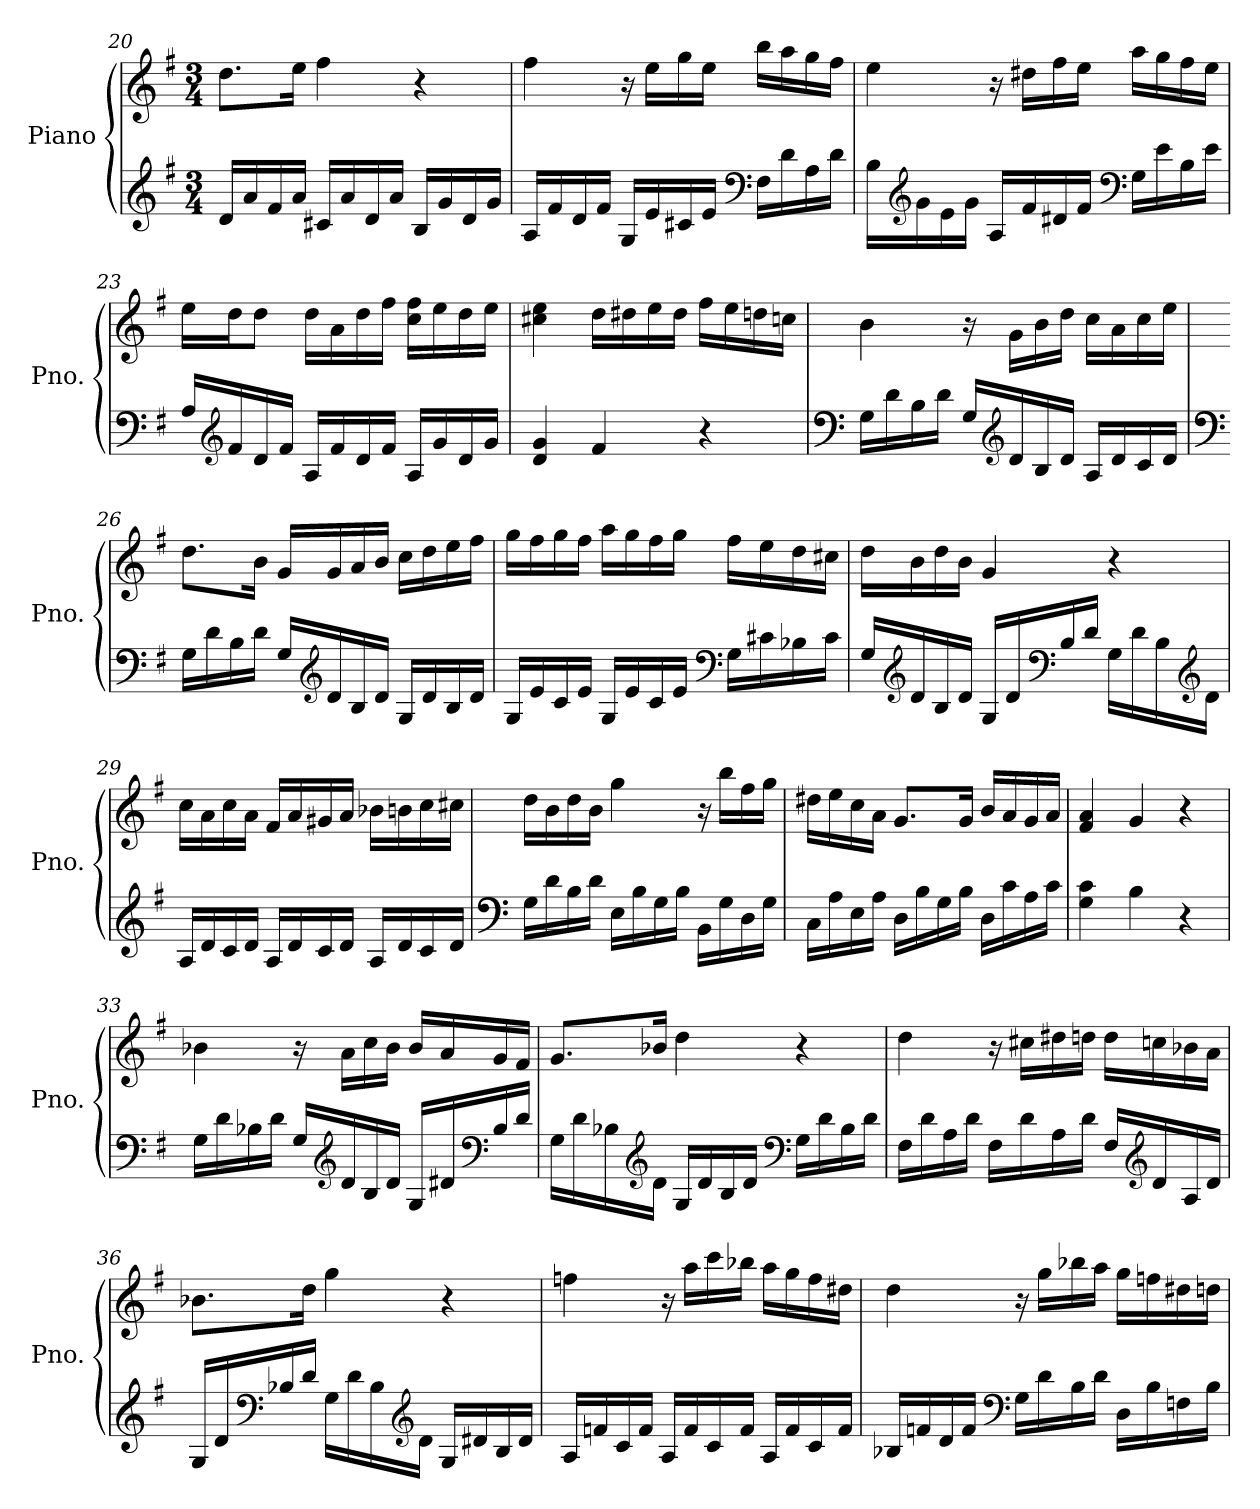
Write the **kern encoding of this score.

**kern	**kern
*part2	*part1
*staff2	*staff1
*I"Piano	*I"Piano
*I'Pno.	*I'Pno.
!!LO:LB:g=z
*clefG2	*clefG2
*k[f#]	*k[f#]
*M3/4	*M3/4
=20	=20
16d/LL	8.dd\L
16a/	.
16f#/	.
16a/JJ	16ee\Jk
16c#X/LL	4ff#\
16a/	.
16d/	.
16a/JJ	.
16B/LL	4r
16g/	.
16d/	.
16g/JJ	.
=21	=21
16A/LL	4ff#\
16f#/	.
16d/	.
16f#/JJ	.
16G/LL	16r
16e/	16ee\LL
16c#X/	16gg\
16e/JJ	16ee\JJ
*clefF4	*
16F#\LL	16bb\LL
16d\	16aa\
16A\	16gg\
16d\JJ	16ff#\JJ
!!LO:LB:g=z
=22	=22
16B\LL	4ee\
*clefG2	*
16g\	.
16e\	.
16g\JJ	.
16A/LL	16r
16f#/	16dd#X\LL
16d#X/	16ff#\
16f#/JJ	16ee\JJ
*clefF4	*
16G\LL	16aa\LL
16e\	16gg\
16B\	16ff#\
16e\JJ	16ee\JJ
=23	=23
16A/LL	16ee\LL
*clefG2	*
16f#/	16dd\J
16d/	8dd\J
16f#/JJ	.
16A/LL	16dd\LL
16f#/	16a\
16d/	16dd\
16f#/JJ	16ff#\JJ
16A/LL	16cc\ 16ff#\LL
16g/	16ee\
16d/	16dd\
16g/JJ	16ee\JJ
=24	=24
4d/ 4g/	4cc#X\ 4ee\
4f#/	16dd\LL
.	16dd#X\
.	16ee\
.	16dd#\JJ
4r	16ff#\LL
.	16ee\
.	16ddn\
.	16ccn\JJ
!!LO:LB:g=z
=25	=25
*clefF4	*
16G\LL	4b\
16d\	.
16B\	.
16d\JJ	.
16G/LL	16r
*clefG2	*
16d/	16g\LL
16B/	16b\
16d/JJ	16dd\JJ
16A/LL	16cc\LL
16d/	16a\
16c/	16cc\
16d/JJ	16ee\JJ
=26	=26
*clefF4	*
16G\LL	8.dd\L
16d\	.
16B\	.
16d\JJ	16b\Jk
16G/LL	16g/LL
*clefG2	*
16d/	16g/
16B/	16a/
16d/JJ	16b/JJ
16G/LL	16cc\LL
16d/	16dd\
16B/	16ee\
16d/JJ	16ff#\JJ
!!LO:LB:g=z
=27	=27
16G/LL	16gg\LL
16e/	16ff#\
16c/	16gg\
16e/JJ	16ff#\JJ
16G/LL	16aa\LL
16e/	16gg\
16c/	16ff#\
16e/JJ	16gg\JJ
*clefF4	*
16G\LL	16ff#\LL
16c#X\	16ee\
16B-X\	16dd\
16c#\JJ	16cc#X\JJ
=28	=28
16G/LL	16dd\LL
*clefG2	*
16d/	16b\
16B/	16dd\
16d/JJ	16b\JJ
16G/LL	4g/
16d/	.
*clefF4	*
16B/	.
16d/JJ	.
16G\LL	4r
16d\	.
16B\	.
*clefG2	*
16d\JJ	.
!!LO:LB:g=z
=29	=29
16A/LL	16cc\LL
16d/	16a\
16c/	16cc\
16d/JJ	16a\JJ
16A/LL	16f#/LL
16d/	16a/
16c/	16g#X/
16d/JJ	16a/JJ
16A/LL	16b-X\LL
16d/	16bn\
16c/	16cc\
16d/JJ	16cc#X\JJ
=30	=30
*clefF4	*
16G\LL	16dd\LL
16d\	16b\
16B\	16dd\
16d\JJ	16b\JJ
16E\LL	4gg\
16B\	.
16G\	.
16B\JJ	.
16BB\LL	16r
16G\	16bb\LL
16D\	16ff#\
16G\JJ	16gg\JJ
=31	=31
16C\LL	16dd#X\LL
16A\	16ee\
16E\	16cc\
16A\JJ	16a\JJ
16D\LL	8.g/L
16B\	.
16G\	.
16B\JJ	16g/Jk
16D\LL	16b/LL
16c\	16a/
16A\	16g/
16c\JJ	16a/JJ
=32	=32
4G\ 4c\	4f#/ 4a/
4B\	4g/
4r	4r
!!LO:PB:g=z
=33	=33
16G\LL	4b-X\
16d\	.
16B-X\	.
16d\JJ	.
16G/LL	16r
*clefG2	*
16d/	16a\LL
16B-/	16cc\
16d/JJ	16b-\JJ
16G/LL	16b-/LL
16d#X/	16a/
*clefF4	*
16B-/	16g/
16d#/JJ	16f#/JJ
=34	=34
16G\LL	8.g/L
16d\	.
16B-X\	.
*clefG2	*
16d\JJ	16b-X/Jk
16G/LL	4dd\
16d/	.
16B-/	.
16d/JJ	.
*clefF4	*
16G\LL	4r
16d\	.
16B-\	.
16d\JJ	.
!!LO:LB:g=z
=35	=35
16F#\LL	4dd\
16d\	.
16A\	.
16d\JJ	.
16F#\LL	16r
16d\	16cc#X\LL
16A\	16dd#X\
16d\JJ	16ddn\JJ
16F#/LL	16dd\LL
*clefG2	*
16d/	16ccn\
16A/	16b-X\
16d/JJ	16a\JJ
=36	=36
16G/LL	8.b-X\L
16d/	.
*clefF4	*
16B-X/	.
16d/JJ	16dd\Jk
16G\LL	4gg\
16d\	.
16B-\	.
*clefG2	*
16d\JJ	.
16G/LL	4r
16d#X/	.
16B-/	.
16d#/JJ	.
!!LO:LB:g=z
=37	=37
16A/LL	4ffn\
16fn/	.
16c/	.
16f/JJ	.
16A/LL	16r
16f/	16aa\LL
16c/	16ccc\
16f/JJ	16bb-X\JJ
16A/LL	16aa\LL
16f/	16gg\
16c/	16ff\
16f/JJ	16dd#X\JJ
=38	=38
16B-X/LL	4dd\
16fn/	.
16d/	.
16f/JJ	.
*clefF4	*
16G\LL	16r
16d\	16gg\LL
16B-\	16bb-X\
16d\JJ	16aa\JJ
16D\LL	16gg\LL
16B-\	16ffn\
16Fn\	16dd#X\
16B-\JJ	16ddn\JJ
=	=
*-	*-
